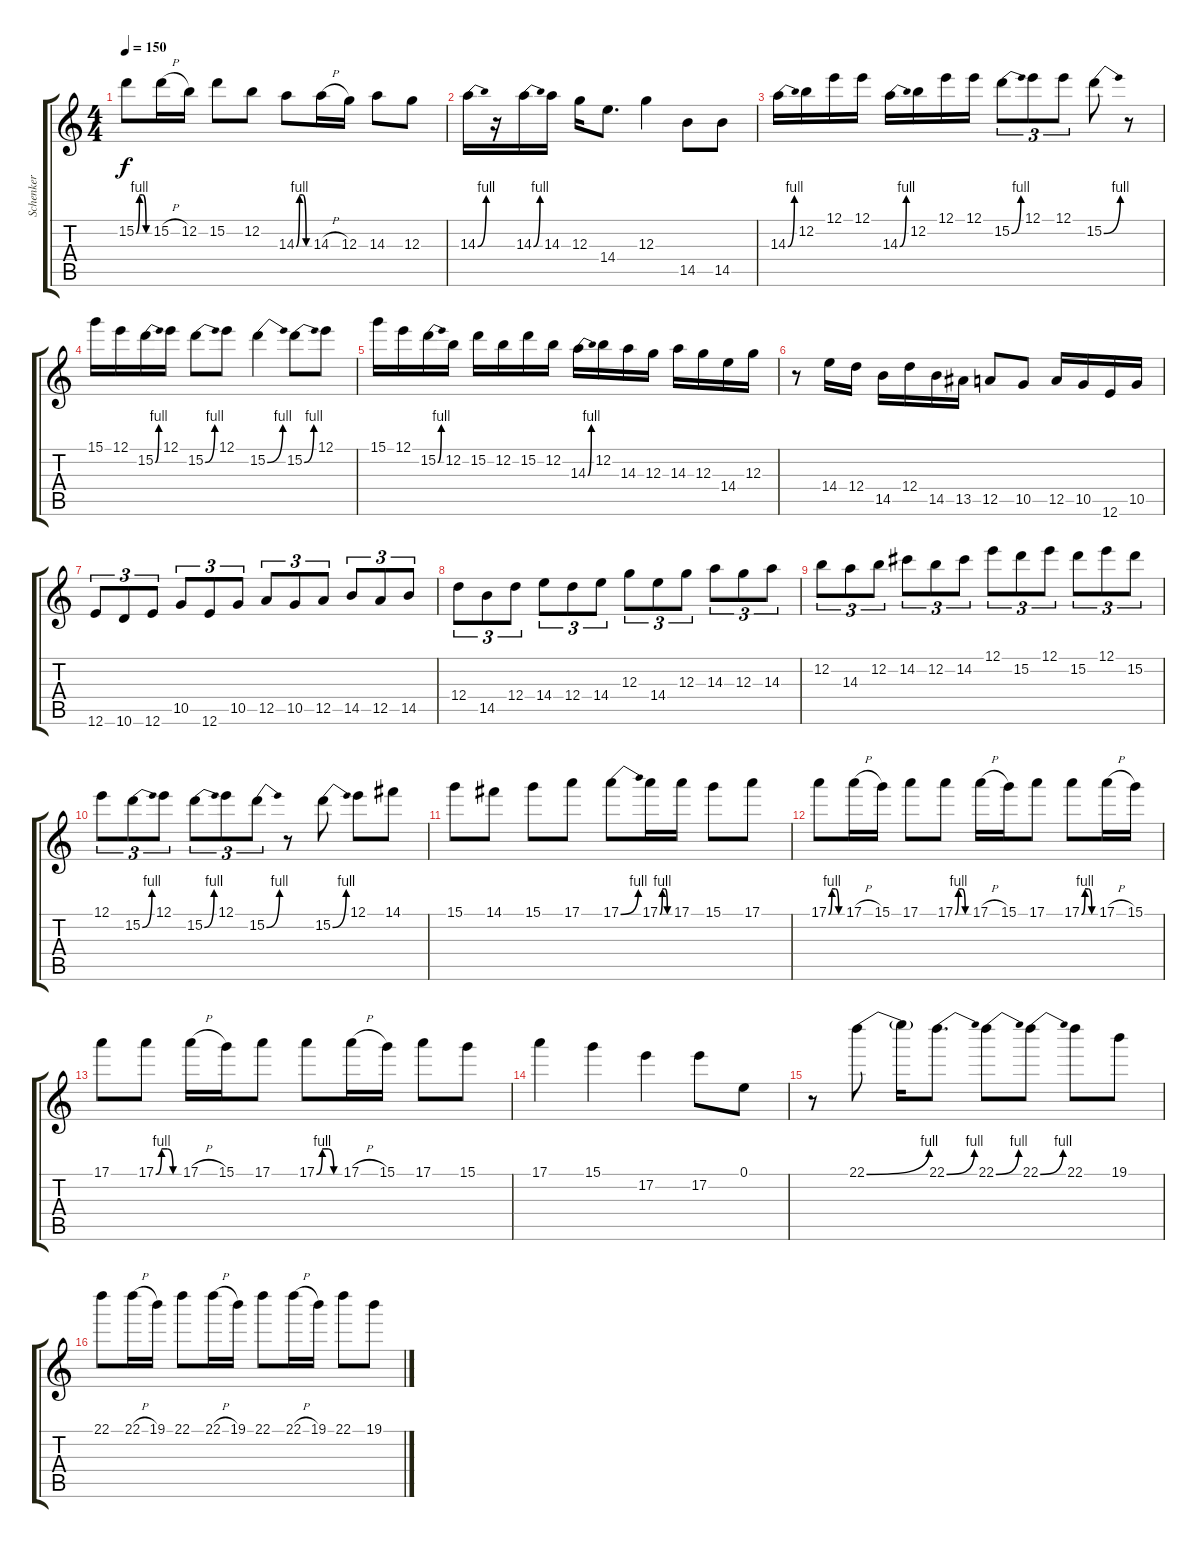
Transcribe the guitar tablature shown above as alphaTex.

\track ("Schenker" "Schenker") {instrument overdrivenguitar}
\staff {score tabs}
\tuning (E4 B3 G3 D3 A2 E2) {hide}
\ts (4 4)
\tempo 150
\clef g2
\ks c
15.2{be (custom 0 0 15 4 30 4 45 0 60 0)}.8{dy f} 15.2{h}.16 12.2.16 15.2.8 12.2.8 14.3{be (custom 0 0 15 4 30 4 45 0 60 0)}.8 14.3{h}.16 12.3.16 14.3.8 12.3.8 |
14.3{be (bend 0 0 60 4)}.16 r.16 14.3{be (bend 0 0 60 4)}.16 14.3.16 12.3.16 14.4.8{d} 12.3.4 14.5.8 14.5.8 |
14.3{be (bend 0 0 60 4)}.16 12.2.16 12.1.16 12.1.16 14.3{be (bend 0 0 60 4)}.16 12.2.16 12.1.16 12.1.16 15.2{be (bend 0 0 60 4)}.8{tu (3 2)} 12.1.8{tu (3 2)} 12.1.8{tu (3 2)} 15.2{be (bend 0 0 60 4)}.8 r.8 |
15.1.16 12.1.16 15.2{be (bend 0 0 60 4)}.16 12.1.16 15.2{be (bend 0 0 60 4)}.8 12.1.8 15.2{be (bend 0 0 60 4)}.4 15.2{be (bend 0 0 60 4)}.8 12.1.8 |
15.1.16 12.1.16 15.2{be (bend 0 0 60 4)}.16 12.2.16 15.2.16 12.2.16 15.2.16 12.2.16 14.3{be (bend 0 0 60 4)}.16 12.2.16 14.3.16 12.3.16 14.3.16 12.3.16 14.4.16 12.3.16 |
r.8 14.4.16 12.4.16 14.5.16 12.4.16 14.5.16 13.5.16 12.5.8 10.5.8 12.5.16 10.5.16 12.6.16 10.5.16 |
12.6.8{tu (3 2)} 10.6.8{tu (3 2)} 12.6.8{tu (3 2)} 10.5.8{tu (3 2)} 12.6.8{tu (3 2)} 10.5.8{tu (3 2)} 12.5.8{tu (3 2)} 10.5.8{tu (3 2)} 12.5.8{tu (3 2)} 14.5.8{tu (3 2)} 12.5.8{tu (3 2)} 14.5.8{tu (3 2)} |
12.4.8{tu (3 2)} 14.5.8{tu (3 2)} 12.4.8{tu (3 2)} 14.4.8{tu (3 2)} 12.4.8{tu (3 2)} 14.4.8{tu (3 2)} 12.3.8{tu (3 2)} 14.4.8{tu (3 2)} 12.3.8{tu (3 2)} 14.3.8{tu (3 2)} 12.3.8{tu (3 2)} 14.3.8{tu (3 2)} |
12.2.8{tu (3 2)} 14.3.8{tu (3 2)} 12.2.8{tu (3 2)} 14.2.8{tu (3 2)} 12.2.8{tu (3 2)} 14.2.8{tu (3 2)} 12.1.8{tu (3 2)} 15.2.8{tu (3 2)} 12.1.8{tu (3 2)} 15.2.8{tu (3 2)} 12.1.8{tu (3 2)} 15.2.8{tu (3 2)} |
12.1.8{tu (3 2)} 15.2{be (bend 0 0 60 4)}.8{tu (3 2)} 12.1.8{tu (3 2)} 15.2{be (bend 0 0 60 4)}.8{tu (3 2)} 12.1.8{tu (3 2)} 15.2{be (bend 0 0 60 4)}.8{tu (3 2)} r.8 15.2{be (bend 0 0 60 4)}.8 12.1.8 14.1.8 |
15.1.8 14.1.8 15.1.8 17.1.8 17.1{be (bend 0 0 60 4)}.8 17.1{be (custom 0 0 15 4 30 4 45 0 60 0)}.16 17.1.16 15.1.8 17.1.8 |
17.1{be (custom 0 0 15 4 30 4 45 0 60 0)}.8 17.1{h}.16 15.1.16 17.1.8 17.1{be (custom 0 0 15 4 30 4 45 0 60 0)}.8 17.1{h}.16 15.1.16 17.1.8 17.1{be (custom 0 0 15 4 30 4 45 0 60 0)}.8 17.1{h}.16 15.1.16 |
17.1.8 17.1{be (custom 0 0 15 4 30 4 45 0 60 0)}.8 17.1{h}.16 15.1.16 17.1.8 17.1{be (custom 0 0 15 4 30 4 45 0 60 0)}.8 17.1{h}.16 15.1.16 17.1.8 15.1.8 |
17.1.4 15.1.4 17.2.4 17.2.8 0.1.8 |
r.8 22.1{be (bend 0 0 60 4)}.8 22.1{t}.16 22.1{be (bend 0 0 60 4)}.8{d} 22.1{be (bend 0 0 60 4)}.8 22.1{be (bend 0 0 60 4)}.8 22.1.8 19.1.8 |
22.1.8 22.1{h}.16 19.1.16 22.1.8 22.1{h}.16 19.1.16 22.1.8 22.1{h}.16 19.1.16 22.1.8 19.1.8
